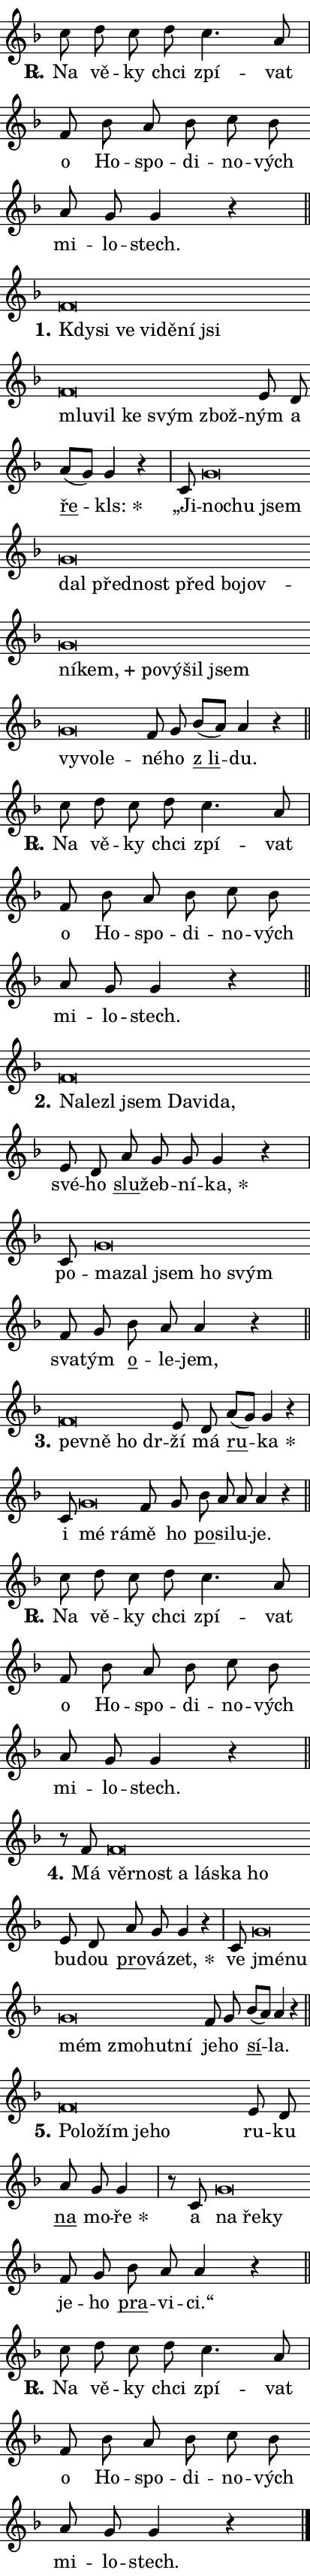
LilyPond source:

\version "2.24.0"
\header { tagline = "" }
\paper {
  indent = 0\cm
  top-margin = 0\cm
  right-margin = 0\cm
  bottom-margin = 0\cm
  left-margin = 0\cm
  paper-width = 7\cm
  page-breaking = #ly:one-page-breaking
  system-system-spacing.basic-distance = #11
  score-system-spacing.basic-distance = #11
  ragged-last = ##f
}


%% Author: Thomas Morley
%% https://lists.gnu.org/archive/html/lilypond-user/2020-05/msg00002.html
#(define (line-position grob)
"Returns position of @var[grob} in current system:
   @code{'start}, if at first time-step
   @code{'end}, if at last time-step
   @code{'middle} otherwise
"
  (let* ((col (ly:item-get-column grob))
         (ln (ly:grob-object col 'left-neighbor))
         (rn (ly:grob-object col 'right-neighbor))
         (col-to-check-left (if (ly:grob? ln) ln col))
         (col-to-check-right (if (ly:grob? rn) rn col))
         (break-dir-left
           (and
             (ly:grob-property col-to-check-left 'non-musical #f)
             (ly:item-break-dir col-to-check-left)))
         (break-dir-right
           (and
             (ly:grob-property col-to-check-right 'non-musical #f)
             (ly:item-break-dir col-to-check-right))))
        (cond ((eqv? 1 break-dir-left) 'start)
              ((eqv? -1 break-dir-right) 'end)
              (else 'middle))))

#(define (tranparent-at-line-position vctor)
  (lambda (grob)
  "Relying on @code{line-position} select the relevant enry from @var{vctor}.
Used to determine transparency,"
    (case (line-position grob)
      ((end) (not (vector-ref vctor 0)))
      ((middle) (not (vector-ref vctor 1)))
      ((start) (not (vector-ref vctor 2))))))

noteHeadBreakVisibility =
#(define-music-function (break-visibility)(vector?)
"Makes @code{NoteHead}s transparent relying on @var{break-visibility}"
#{
  \override NoteHead.transparent =
    #(tranparent-at-line-position break-visibility)
#})

#(define delete-ledgers-for-transparent-note-heads
  (lambda (grob)
    "Reads whether a @code{NoteHead} is transparent.
If so this @code{NoteHead} is removed from @code{'note-heads} from
@var{grob}, which is supposed to be @code{LedgerLineSpanner}.
As a result ledgers are not printed for this @code{NoteHead}"
    (let* ((nhds-array (ly:grob-object grob 'note-heads))
           (nhds-list
             (if (ly:grob-array? nhds-array)
                 (ly:grob-array->list nhds-array)
                 '()))
           ;; Relies on the transparent-property being done before
           ;; Staff.LedgerLineSpanner.after-line-breaking is executed.
           ;; This is fragile ...
           (to-keep
             (remove
               (lambda (nhd)
                 (ly:grob-property nhd 'transparent #f))
               nhds-list)))
      ;; TODO find a better method to iterate over grob-arrays, similiar
      ;; to filter/remove etc for lists
      ;; For now rebuilt from scratch
      (set! (ly:grob-object grob 'note-heads)  '())
      (for-each
        (lambda (nhd)
          (ly:pointer-group-interface::add-grob grob 'note-heads nhd))
        to-keep))))

hideNotes = {
  \noteHeadBreakVisibility #begin-of-line-visible
}
unHideNotes = {
  \noteHeadBreakVisibility #all-visible
}

% work-around for resetting accidentals
% https://lilypond.org/doc/v2.23/Documentation/notation/displaying-rhythms#unmetered-music
cadenzaMeasure = {
  \cadenzaOff
  \partial 1024 s1024
  \cadenzaOn
}

#(define-markup-command (accent layout props text) (markup?)
  "Underline accented syllable"
  (interpret-markup layout props
    #{\markup \override #'(offset . 4.3) \underline { #text }#}))

responsum = \markup \concat {
  "R" \hspace #-1.05 \path #0.1 #'((moveto 0 0.07) (lineto 0.9 0.8)) \hspace #0.05 "."
}

\layout {
    \context {
        \Staff
        \remove "Time_signature_engraver"
        \override LedgerLineSpanner.after-line-breaking = #delete-ledgers-for-transparent-note-heads
    }
    \context {
        \Voice {
            \override NoteHead.output-attributes = #'((class . "notehead"))
            \override Hairpin.height = #0.55
        }
    }
    \context {
        \Lyrics {
            \override StanzaNumber.output-attributes = #'((class . "stanzanumber"))
            \override LyricSpace.minimum-distance = #0.9
            \override LyricText.font-name = #"TeX Gyre Schola"
            \override LyricText.font-size = 1
            \override StanzaNumber.font-name = #"TeX Gyre Schola Bold"
            \override StanzaNumber.font-size = 1
        }
    }
}

% magnetic-lyrics.ily
%
%   written by
%     Jean Abou Samra <jean@abou-samra.fr>
%     Werner Lemberg <wl@gnu.org>
%
%   adapted by
%     Jiri Hon <jiri.hon@gmail.com>
%
% Version 2022-Apr-15

% https://www.mail-archive.com/lilypond-user@gnu.org/msg149350.html

#(define (Left_hyphen_pointer_engraver context)
   "Collect syllable-hyphen-syllable occurrences in lyrics and store
them in properties.  This engraver only looks to the left.  For
example, if the lyrics input is @code{foo -- bar}, it does the
following.

@itemize @bullet
@item
Set the @code{text} property of the @code{LyricHyphen} grob between
@q{foo} and @q{bar} to @code{foo}.

@item
Set the @code{left-hyphen} property of the @code{LyricText} grob with
text @q{foo} to the @code{LyricHyphen} grob between @q{foo} and
@q{bar}.
@end itemize

Use this auxiliary engraver in combination with the
@code{lyric-@/text::@/apply-@/magnetic-@/offset!} hook."
   (let ((hyphen #f)
         (text #f))
     (make-engraver
      (acknowledgers
       ((lyric-syllable-interface engraver grob source-engraver)
        (set! text grob)))
      (end-acknowledgers
       ((lyric-hyphen-interface engraver grob source-engraver)
        ;(when (not (grob::has-interface grob 'lyric-space-interface))
          (set! hyphen grob)));)
      ((stop-translation-timestep engraver)
       (when (and text hyphen)
         (ly:grob-set-object! text 'left-hyphen hyphen))
       (set! text #f)
       (set! hyphen #f)))))

#(define (lyric-text::apply-magnetic-offset! grob)
   "If the space between two syllables is less than the value in
property @code{LyricText@/.details@/.squash-threshold}, move the right
syllable to the left so that it gets concatenated with the left
syllable.

Use this function as a hook for
@code{LyricText@/.after-@/line-@/breaking} if the
@code{Left_@/hyphen_@/pointer_@/engraver} is active."
   (let ((hyphen (ly:grob-object grob 'left-hyphen #f)))
     (when hyphen
       (let ((left-text (ly:spanner-bound hyphen LEFT)))
         (when (grob::has-interface left-text 'lyric-syllable-interface)
           (let* ((common (ly:grob-common-refpoint grob left-text X))
                  (this-x-ext (ly:grob-extent grob common X))
                  (left-x-ext
                   (begin
                     ;; Trigger magnetism for left-text.
                     (ly:grob-property left-text 'after-line-breaking)
                     (ly:grob-extent left-text common X)))
                  ;; `delta` is the gap width between two syllables.
                  (delta (- (interval-start this-x-ext)
                            (interval-end left-x-ext)))
                  (details (ly:grob-property grob 'details))
                  (threshold (assoc-get 'squash-threshold details 0.2)))
             (when (< delta threshold)
               (let* (;; We have to manipulate the input text so that
                      ;; ligatures crossing syllable boundaries are not
                      ;; disabled.  For languages based on the Latin
                      ;; script this is essentially a beautification.
                      ;; However, for non-Western scripts it can be a
                      ;; necessity.
                      (lt (ly:grob-property left-text 'text))
                      (rt (ly:grob-property grob 'text))
                      (is-space (grob::has-interface hyphen 'lyric-space-interface))
                      (space (if is-space " " ""))
                      (space-markup (grob-interpret-markup grob " "))
                      (space-size (interval-length (ly:stencil-extent space-markup X)))
                      (extra-delta (if is-space space-size 0))
                      ;; Append new syllable.
                      (ltrt-space (if (and (string? lt) (string? rt))
                                (string-append lt space rt)
                                (make-concat-markup (list lt space rt))))
                      ;; Right-align `ltrt` to the right side.
                      (ltrt-space-markup (grob-interpret-markup
                               grob
                               (make-translate-markup
                                (cons (interval-length this-x-ext) 0)
                                (make-right-align-markup ltrt-space)))))
                 (begin
                   ;; Don't print `left-text`.
                   (ly:grob-set-property! left-text 'stencil #f)
                   ;; Set text and stencil (which holds all collected
                   ;; syllables so far) and shift it to the left.
                   (ly:grob-set-property! grob 'text ltrt-space)
                   (ly:grob-set-property! grob 'stencil ltrt-space-markup)
                   (ly:grob-translate-axis! grob (- (- delta extra-delta)) X))))))))))


#(define (lyric-hyphen::displace-bounds-first grob)
   ;; Make very sure this callback isn't triggered too early.
   (let ((left (ly:spanner-bound grob LEFT))
         (right (ly:spanner-bound grob RIGHT)))
     (ly:grob-property left 'after-line-breaking)
     (ly:grob-property right 'after-line-breaking)
     (ly:lyric-hyphen::print grob)))

squashThreshold = #0.4

\layout {
  \context {
    \Lyrics
    \consists #Left_hyphen_pointer_engraver
    \override LyricText.after-line-breaking =
      #lyric-text::apply-magnetic-offset!
    \override LyricHyphen.stencil = #lyric-hyphen::displace-bounds-first
    \override LyricText.details.squash-threshold = \squashThreshold
    \override LyricHyphen.minimum-distance = 0
    \override LyricHyphen.minimum-length = \squashThreshold
  }
}

squash = \override LyricText.details.squash-threshold = 9999
unSquash = \override LyricText.details.squash-threshold = \squashThreshold

left = \override LyricText.self-alignment-X = #LEFT
unLeft = \revert LyricText.self-alignment-X

starOffset = #(lambda (grob) 
                (let ((x_offset (ly:self-alignment-interface::aligned-on-x-parent grob)))
                  (if (= x_offset 0) 0 (+ x_offset 1.2))))

star = #(define-music-function (syllable)(string?)
"Append star separator at the end of a syllable"
#{
  \once \override LyricText.X-offset = #starOffset
  \lyricmode { \markup {
    #syllable
    \override #'((font-name . "TeX Gyre Schola Bold")) \hspace #0.2 \lower #0.65 \larger "*"
  } }
#})

starAccent = #(define-music-function (syllable)(string?)
"Append star separator at the end of a syllable and make accent"
#{
  \once \override LyricText.X-offset = #starOffset
  \lyricmode { \markup {
    \accent #syllable
    \override #'((font-name . "TeX Gyre Schola Bold")) \hspace #0.2 \lower #0.65 \larger "*"
  } }
#})

breath = #(define-music-function (syllable)(string?)
"Append breathing indicator at the end of a syllable"
#{
  \lyricmode { \markup { #syllable "+" } }
#})

optionalBreath = #(define-music-function (syllable)(string?)
"Append optional breathing indicator at the end of a syllable"
#{
  \lyricmode { \markup { #syllable "(+)" } }
#})


\score {
    <<
        \new Voice = "melody" { \cadenzaOn \key f \major \relative { c''8 d c d c4. a8 \cadenzaMeasure \bar "|" f bes a bes \bar "" c bes \bar "" a g g4 r \cadenzaMeasure \bar "||" \break } }
        \new Lyrics \lyricsto "melody" { \lyricmode { \set stanza = \responsum
Na vě -- ky chci zpí -- vat o Ho -- spo -- di -- no -- vých mi -- lo -- stech. } }
    >>
    \layout {}
}

\score {
    <<
        \new Voice = "melody" { \cadenzaOn \key f \major \relative { f'\breve*1/16 \hideNotes \breve*1/16 \bar "" \breve*1/16 \bar "" \breve*1/16 \bar "" \breve*1/16 \bar "" \breve*1/16 \bar "" \breve*1/16 \bar "" \breve*1/16 \bar "" \breve*1/16 \bar "" \breve*1/16 \bar "" \breve*1/16 \breve*1/16 \bar "" \unHideNotes e8 d \bar "" a'[( g)] g4 r \cadenzaMeasure \bar "|" c,8 g'\breve*1/16 \hideNotes \breve*1/16 \bar "" \breve*1/16 \bar "" \breve*1/16 \bar "" \breve*1/16 \bar "" \breve*1/16 \bar "" \breve*1/16 \bar "" \breve*1/16 \bar "" \breve*1/16 \bar "" \breve*1/16 \bar "" \breve*1/16 \bar "" \breve*1/16 \bar "" \breve*1/16 \bar "" \breve*1/16 \bar "" \breve*1/16 \bar "" \breve*1/16 \bar "" \breve*1/16 \breve*1/16 \bar "" \unHideNotes f8 g \bar "" bes[( a)] a4 r \cadenzaMeasure \bar "||" \break } }
        \new Lyrics \lyricsto "melody" { \lyricmode { \set stanza = "1."
\left Kdy -- \squash si ve vi -- dě -- ní jsi mlu -- vil ke svým zbož -- \unLeft \unSquash ným a \markup \accent ře -- \star kls: „Ji -- \left no -- \squash chu jsem dal před -- nost před bo -- jov -- ní -- \breath "kem," po -- vý -- šil jsem vy -- vo -- le -- \unLeft \unSquash né -- ho \markup \accent "z li" -- du. } }
    >>
    \layout {}
}

\score {
    <<
        \new Voice = "melody" { \cadenzaOn \key f \major \relative { c''8 d c d c4. a8 \cadenzaMeasure \bar "|" f bes a bes \bar "" c bes \bar "" a g g4 r \cadenzaMeasure \bar "||" \break } }
        \new Lyrics \lyricsto "melody" { \lyricmode { \set stanza = \responsum
Na vě -- ky chci zpí -- vat o Ho -- spo -- di -- no -- vých mi -- lo -- stech. } }
    >>
    \layout {}
}

\score {
    <<
        \new Voice = "melody" { \cadenzaOn \key f \major \relative { f'\breve*1/16 \hideNotes \breve*1/16 \bar "" \breve*1/16 \bar "" \breve*1/16 \bar "" \breve*1/16 \bar "" \breve*1/16 \breve*1/16 \bar "" \unHideNotes e8 d \bar "" a' g g g4 r \cadenzaMeasure \bar "|" c,8 g'\breve*1/16 \hideNotes \breve*1/16 \bar "" \breve*1/16 \bar "" \breve*1/16 \breve*1/16 \bar "" \unHideNotes f8 g \bar "" bes a a4 r \cadenzaMeasure \bar "||" \break } }
        \new Lyrics \lyricsto "melody" { \lyricmode { \set stanza = "2."
\left Na -- \squash le -- zl jsem Da -- vi -- da, \unLeft \unSquash své -- ho \markup \accent slu -- žeb -- ní -- \star ka, po -- \left ma -- \squash zal jsem ho svým \unLeft \unSquash sva -- tým \markup \accent o -- le -- jem, } }
    >>
    \layout {}
}

\score {
    <<
        \new Voice = "melody" { \cadenzaOn \key f \major \relative { f'\breve*1/16 \hideNotes \breve*1/16 \bar "" \breve*1/16 \breve*1/16 \bar "" \unHideNotes e8 d \bar "" a'[( g)] g4 r \cadenzaMeasure \bar "|" c,8 g'\breve*1/16 \hideNotes \breve*1/16 \bar "" \unHideNotes f8 g \bar "" bes a a a4 r \cadenzaMeasure \bar "||" \break } }
        \new Lyrics \lyricsto "melody" { \lyricmode { \set stanza = "3."
\left pev -- \squash ně ho dr -- \unLeft \unSquash ží má \markup \accent ru -- \star ka i \left mé \squash rá -- \unLeft \unSquash mě ho \markup \accent po -- si -- lu -- je. } }
    >>
    \layout {}
}

\score {
    <<
        \new Voice = "melody" { \cadenzaOn \key f \major \relative { c''8 d c d c4. a8 \cadenzaMeasure \bar "|" f bes a bes \bar "" c bes \bar "" a g g4 r \cadenzaMeasure \bar "||" \break } }
        \new Lyrics \lyricsto "melody" { \lyricmode { \set stanza = \responsum
Na vě -- ky chci zpí -- vat o Ho -- spo -- di -- no -- vých mi -- lo -- stech. } }
    >>
    \layout {}
}

\score {
    <<
        \new Voice = "melody" { \cadenzaOn \key f \major \relative { r8 f'8 f\breve*1/16 \hideNotes \breve*1/16 \bar "" \breve*1/16 \bar "" \breve*1/16 \bar "" \breve*1/16 \breve*1/16 \bar "" \unHideNotes e8 d \bar "" a' g g4 r \cadenzaMeasure \bar "|" c,8 g'\breve*1/16 \hideNotes \breve*1/16 \bar "" \breve*1/16 \bar "" \breve*1/16 \bar "" \breve*1/16 \breve*1/16 \bar "" \unHideNotes f8 g \bar "" bes[( a)] a4 r \cadenzaMeasure \bar "||" \break } }
        \new Lyrics \lyricsto "melody" { \lyricmode { \set stanza = "4."
Má \left věr -- \squash nost a lá -- ska ho \unLeft \unSquash bu -- dou \markup \accent pro -- vá -- \star zet, ve \left jmé -- \squash nu mém zmo -- hut -- ní \unLeft \unSquash je -- ho \markup \accent sí -- la. } }
    >>
    \layout {}
}

\score {
    <<
        \new Voice = "melody" { \cadenzaOn \key f \major \relative { f'\breve*1/16 \hideNotes \breve*1/16 \bar "" \breve*1/16 \bar "" \breve*1/16 \breve*1/16 \bar "" \unHideNotes e8 d \bar "" a' g g4 \cadenzaMeasure \bar "|" r8 c,8 g'\breve*1/16 \hideNotes \breve*1/16 \breve*1/16 \bar "" \unHideNotes f8 g \bar "" bes a a4 r \cadenzaMeasure \bar "||" \break } }
        \new Lyrics \lyricsto "melody" { \lyricmode { \set stanza = "5."
\left Po -- \squash lo -- žím je -- ho \unLeft \unSquash ru -- ku \markup \accent na mo -- \star ře a \left na \squash ře -- ky \unLeft \unSquash je -- ho \markup \accent pra -- vi -- ci.“ } }
    >>
    \layout {}
}

\score {
    <<
        \new Voice = "melody" { \cadenzaOn \key f \major \relative { c''8 d c d c4. a8 \cadenzaMeasure \bar "|" f bes a bes \bar "" c bes \bar "" a g g4 r \cadenzaMeasure \bar "||" \break } \bar "|." }
        \new Lyrics \lyricsto "melody" { \lyricmode { \set stanza = \responsum
Na vě -- ky chci zpí -- vat o Ho -- spo -- di -- no -- vých mi -- lo -- stech. } }
    >>
    \layout {}
}
